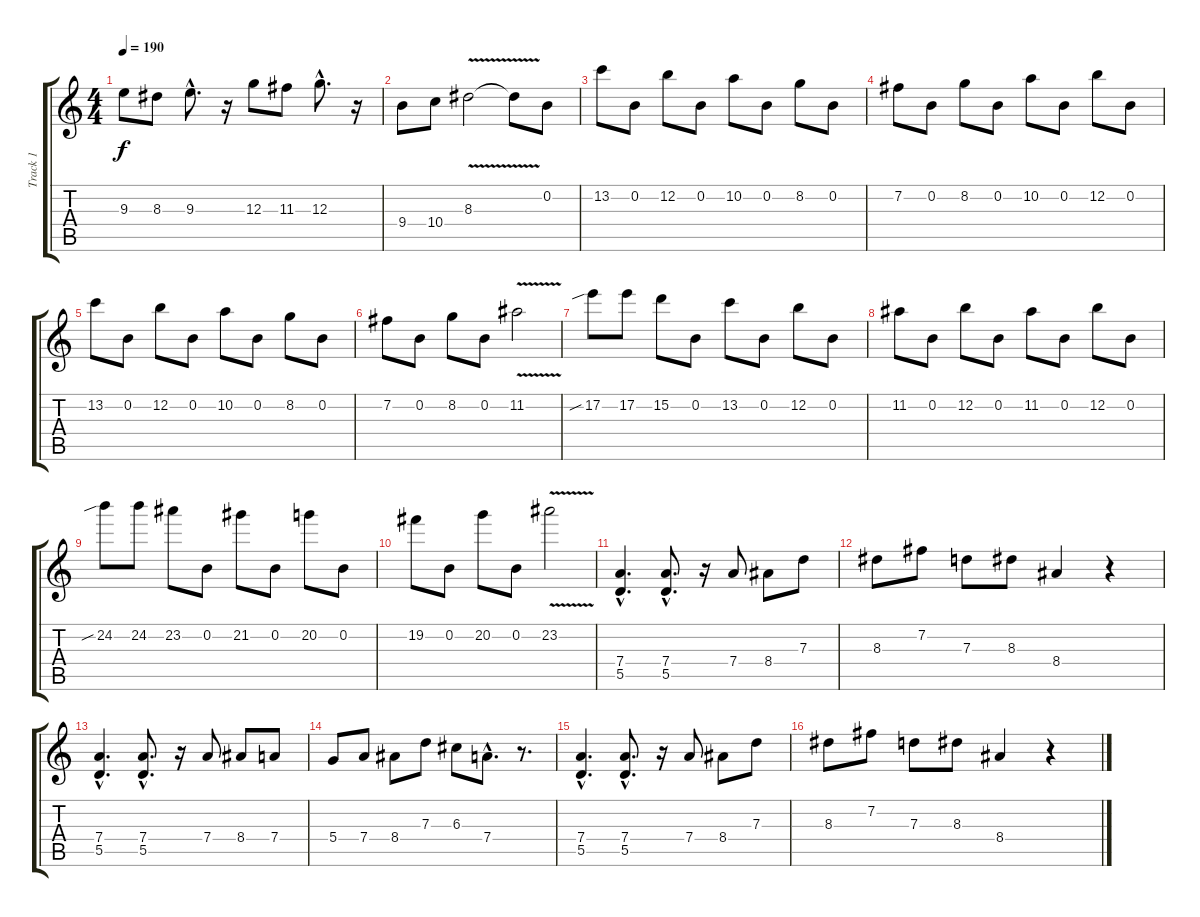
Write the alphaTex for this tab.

\track ("Track 1" "Track 1") {instrument distortionguitar}
\staff {score tabs}
\tuning (E4 B3 G3 D3 A2 E2) {hide}
\ts (4 4)
\tempo 190
\clef g2
\ks c
9.3.8{dy f} 8.3.8 9.3{hac}.8{d} r.16 12.3.8 11.3.8 12.3{hac}.8{d} r.16 |
9.4.8 10.4.8 8.3{v}.2 8.3{t}.8 0.2.8 |
13.2.8 0.2.8 12.2.8 0.2.8 10.2.8 0.2.8 8.2.8 0.2.8 |
7.2.8 0.2.8 8.2.8 0.2.8 10.2.8 0.2.8 12.2.8 0.2.8 |
13.2.8 0.2.8 12.2.8 0.2.8 10.2.8 0.2.8 8.2.8 0.2.8 |
7.2.8 0.2.8 8.2.8 0.2.8 11.2{v}.2 |
17.2{sib}.8 17.2.8 15.2.8 0.2.8 13.2.8 0.2.8 12.2.8 0.2.8 |
11.2.8 0.2.8 12.2.8 0.2.8 11.2.8 0.2.8 12.2.8 0.2.8 |
24.2{sib}.8 24.2.8 23.2.8 0.2.8 21.2.8 0.2.8 20.2.8 0.2.8 |
19.2.8 0.2.8 20.2.8 0.2.8 23.2{v}.2 |
(7.4{hac} 5.5{hac}).4{d volume 13} (7.4{hac} 5.5{hac}).8{d} r.16 7.4.8 8.4.8 7.3.8 |
8.3.8 7.2.8 7.3.8 8.3.8 8.4.4 r.4 |
(7.4{hac} 5.5{hac}).4{d} (7.4{hac} 5.5{hac}).8{d} r.16 7.4.8 8.4.8 7.4.8 |
5.4.8 7.4.8 8.4.8 7.3.8 6.3.8 7.4{hac}.8{d} r.8{d} |
(7.4{hac} 5.5{hac}).4{d} (7.4{hac} 5.5{hac}).8{d} r.16 7.4.8 8.4.8 7.3.8 |
8.3.8 7.2.8 7.3.8 8.3.8 8.4.4 r.4
